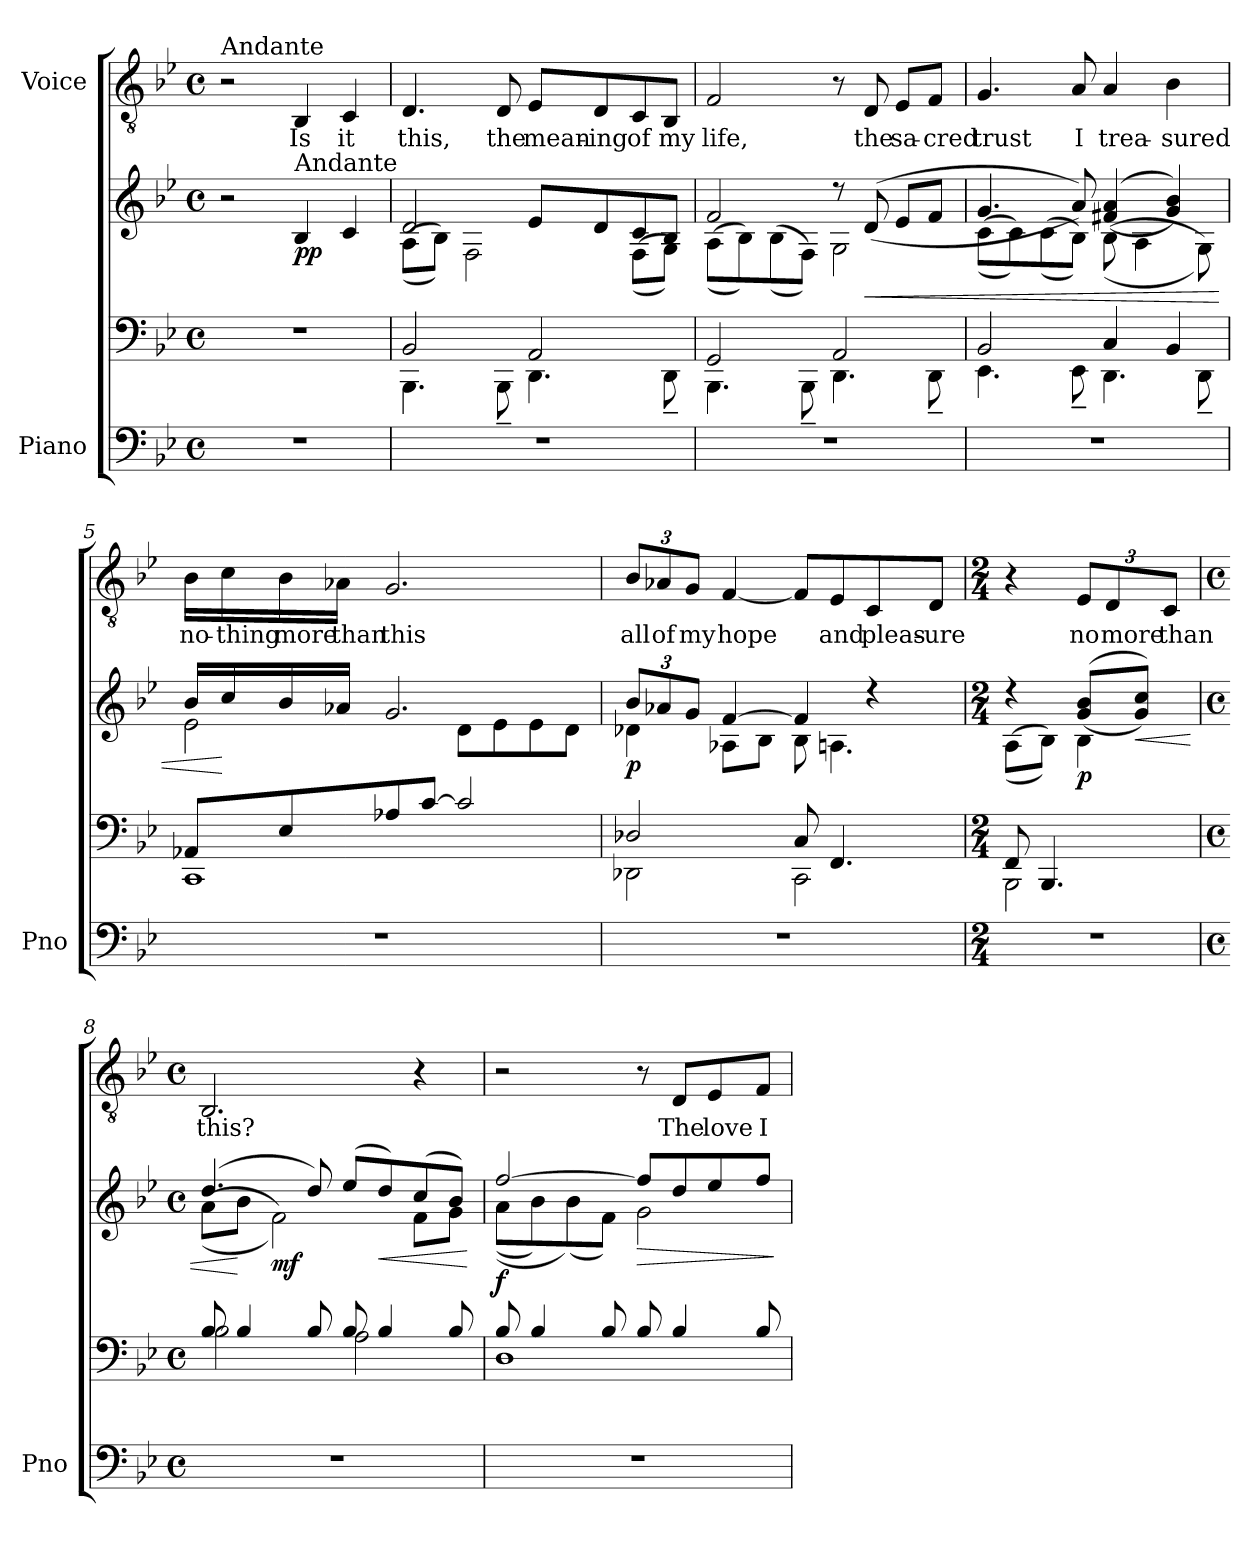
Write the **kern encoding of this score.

**kern	**kern	**kern	**dynam	**kern	**text
*part2	*part2	*part2	*part2	*part1	*part1
*staff4	*staff3	*staff2	*staff2/3/4	*staff1	*staff1
*I"Piano	*	*	*	*I"Voice	*
*I'Pno	*	*	*	*	*
*clefF4	*clefF4	*clefG2	*	*clefGv2	*
*k[b-e-]	*k[b-e-]	*k[b-e-]	*	*k[b-e-]	*
*M4/4	*M4/4	*M4/4	*	*M4/4	*
*met(c)	*met(c)	*met(c)	*	*met(c)	*
*MM70	*MM70	*MM70	*	*MM70	*
=1	=1	=1	=1	=1	=1
!	!	!	!	!LO:TX:a:t=Andante	!
1r	1r	2r	.	2r	.
!	!	!LO:TX:a:t=Andante	!	!	!
!	!	!	!LO:DY:b	!	!
!	!	!	!LO:DY:n=1:b	!	!
.	.	4B-/	p p	4BB-/	Is
.	.	4c/	.	4C/	it
=2	=2	=2	=2	=2	=2
*	*^	*^	*	*	*
1r	2BB-/	4.BBB-\	2d/	((8A\L	.	4.D/	this,
.	.	.	.	8B-\J))	.	.	.
.	.	.	.	2F\	.	.	.
.	.	8BBB-~\	.	.	.	8D/	the
.	2AA/	4.DD\	8e-/L	.	.	8E-/L	mean-
.	.	.	8d/	.	.	8D/	-ing
.	.	.	8c/	((8F\L	.	8C/	of
.	.	8DD~\	8B-/J	8G\J))	.	8BB-/J	my
=3	=3	=3	=3	=3	=3	=3	=3
1r	2GG/	4.BBB-\	2f/	((8A\L	.	2F/	life,
.	.	.	.	8B-\))	.	.	.
.	.	.	.	((8B-\	.	.	.
.	.	8BBB-~\	.	8F\J))	.	.	.
.	2AA/	4.DD\	8r	2G\	.	8r	.
!	!	!	!	!	!LO:HP:b	!	!
.	.	.	((8d/	.	<	8D/	the
.	.	.	8e-/L	.	.	8E-/L	sa-
.	.	8DD~\	8f/J	.	.	8F/J	-cred
=4	=4	=4	=4	=4	=4	=4	=4
1r	2BB-/	4.EE-\	4.g/	((8c\L	.	4.G/	trust
.	.	.	.	8c\))	.	.	.
.	.	.	.	((8c\	.	.	.
.	.	8EE-~\	8a/))	8B-\J))	.	8A/	I
.	4C/	4.DD\	((4f#X/ 4a/	((8B-\	.	4A/	trea-
.	.	.	.	4A\	.	.	.
.	4BB-/	.	4g/ 4b-/))	.	.	4B-\	-sured
.	.	8DD~\	.	8G\))	.	.	.
!!LO:LB:g=z
=5	=5	=5	=5	=5	=5	=5	=5
1r	8AA-X/L	1CC	16b-/LL	2e-\	.	16B-\LL	no-
!	!	!	!	!	!LO:DY:n=1:b	!	!
!	!	!	!	!	!LO:DY:n=2:b	!	!
.	.	.	16cc/	.	[ mf mf	16c\	-thing
.	8E-/	.	16b-/	.	.	16B-\	more
.	.	.	16a-X/JJ	.	.	16A-X\JJ	than
.	8A-X/	.	2.g/	.	.	2.G/	this
.	[8c/J	.	.	.	.	.	.
.	2c/]	.	.	8d\L	.	.	.
.	.	.	.	8e-\	.	.	.
.	.	.	.	8e-\	.	.	.
.	.	.	.	8d\J	.	.	.
=6	=6	=6	=6	=6	=6	=6	=6
*	*	*	*Xbrackettup	*	*	*Xbrackettup	*
!	!	!	!	!	!LO:DY:b	!	!
1r	2D-X/	2DD-X\	12b-/L	4d-X\	p	12B-/L	all
.	.	.	12a-X/	.	.	12A-X/	of
.	.	.	12g/J	.	.	12G/J	my
.	.	.	[4f/	8A-X\L	.	[4F/	hope
.	.	.	.	8B-\J	.	.	.
.	8C/	2CC\	4f/]	8B-\	.	8F/L]	.
.	4.FF/	.	.	4.An\	.	8E-/	and
.	.	.	4r	.	.	8C/	pleas-
.	.	.	.	.	.	8D/J	-ure
=7	=7	=7	=7	=7	=7	=7	=7
*M2/4	*M2/4	*	*M2/4	*	*	*M2/4	*
2r	8FF/	2BBB-\	4r	((8A\L	.	4r	.
.	4.BBB-/	.	.	8B-\J))	.	.	.
!	!	!	!	!	!LO:DY:b	!	!
.	.	.	((8g/ 8b-/L	4B-\	p	12E-/L	no
.	.	.	.	.	.	12D/	more
!	!	!	!	!	!LO:HP:b	!	!
.	.	.	8g/ 8cc/J))	.	<	.	.
.	.	.	.	.	.	12C/J	than
!!LO:PB:g=z
=8	=8	=8	=8	=8	=8	=8	=8
*M4/4	*M4/4	*	*M4/4	*	*	*M4/4	*
*met(c)	*met(c)	*	*met(c)	*	*	*met(c)	*
1r	8B-/	2B-\	(4.dd/	((8a\L	.	2.BB-/	this?
.	4B-/	.	.	8b-\J	[	.	.
!	!	!	!	!	!LO:DY:b	!	!
.	.	.	.	2f\))	mf	.	.
.	8B-/	.	8dd/)	.	.	.	.
.	8B-/	2A\	(8ee-/L	.	.	.	.
!	!	!	!	!	!LO:HP:b	!	!
.	4B-/	.	8dd/)	.	<	.	.
.	.	.	(8cc/	8f\L	.	4r	.
.	8B-/	.	8b-/J)	8g\J	.	.	.
*	*v	*v	*	*	*	*	*
*	*	*v	*v	*	*	*
.	.	.	[	.	.
=9	=9	=9	=9	=9	=9
*	*^	*^	*	*	*
!	!	!	!	!	!LO:DY:b	!	!
1r	8B-/	1D	[2ff/	((8a\L	f	2r	.
.	4B-/	.	.	8b-\)	.	.	.
.	.	.	.	(8b-\)	.	.	.
.	8B-/	.	.	8f\J)	.	.	.
!	!	!	!	!	!LO:HP:b	!	!
.	8B-/	.	8ff/L]	2g\	>	8r	.
.	4B-/	.	8dd/	.	.	8D/L	The
.	.	.	8ee-/	.	.	8E-/	love
.	8B-/	.	8ff/J	.	.	8F/J	I
*	*v	*v	*	*	*	*	*
*	*	*v	*v	*	*	*
.	.	.	]	.	.
=	=	=	=	=	=
*-	*-	*-	*-	*-	*-
